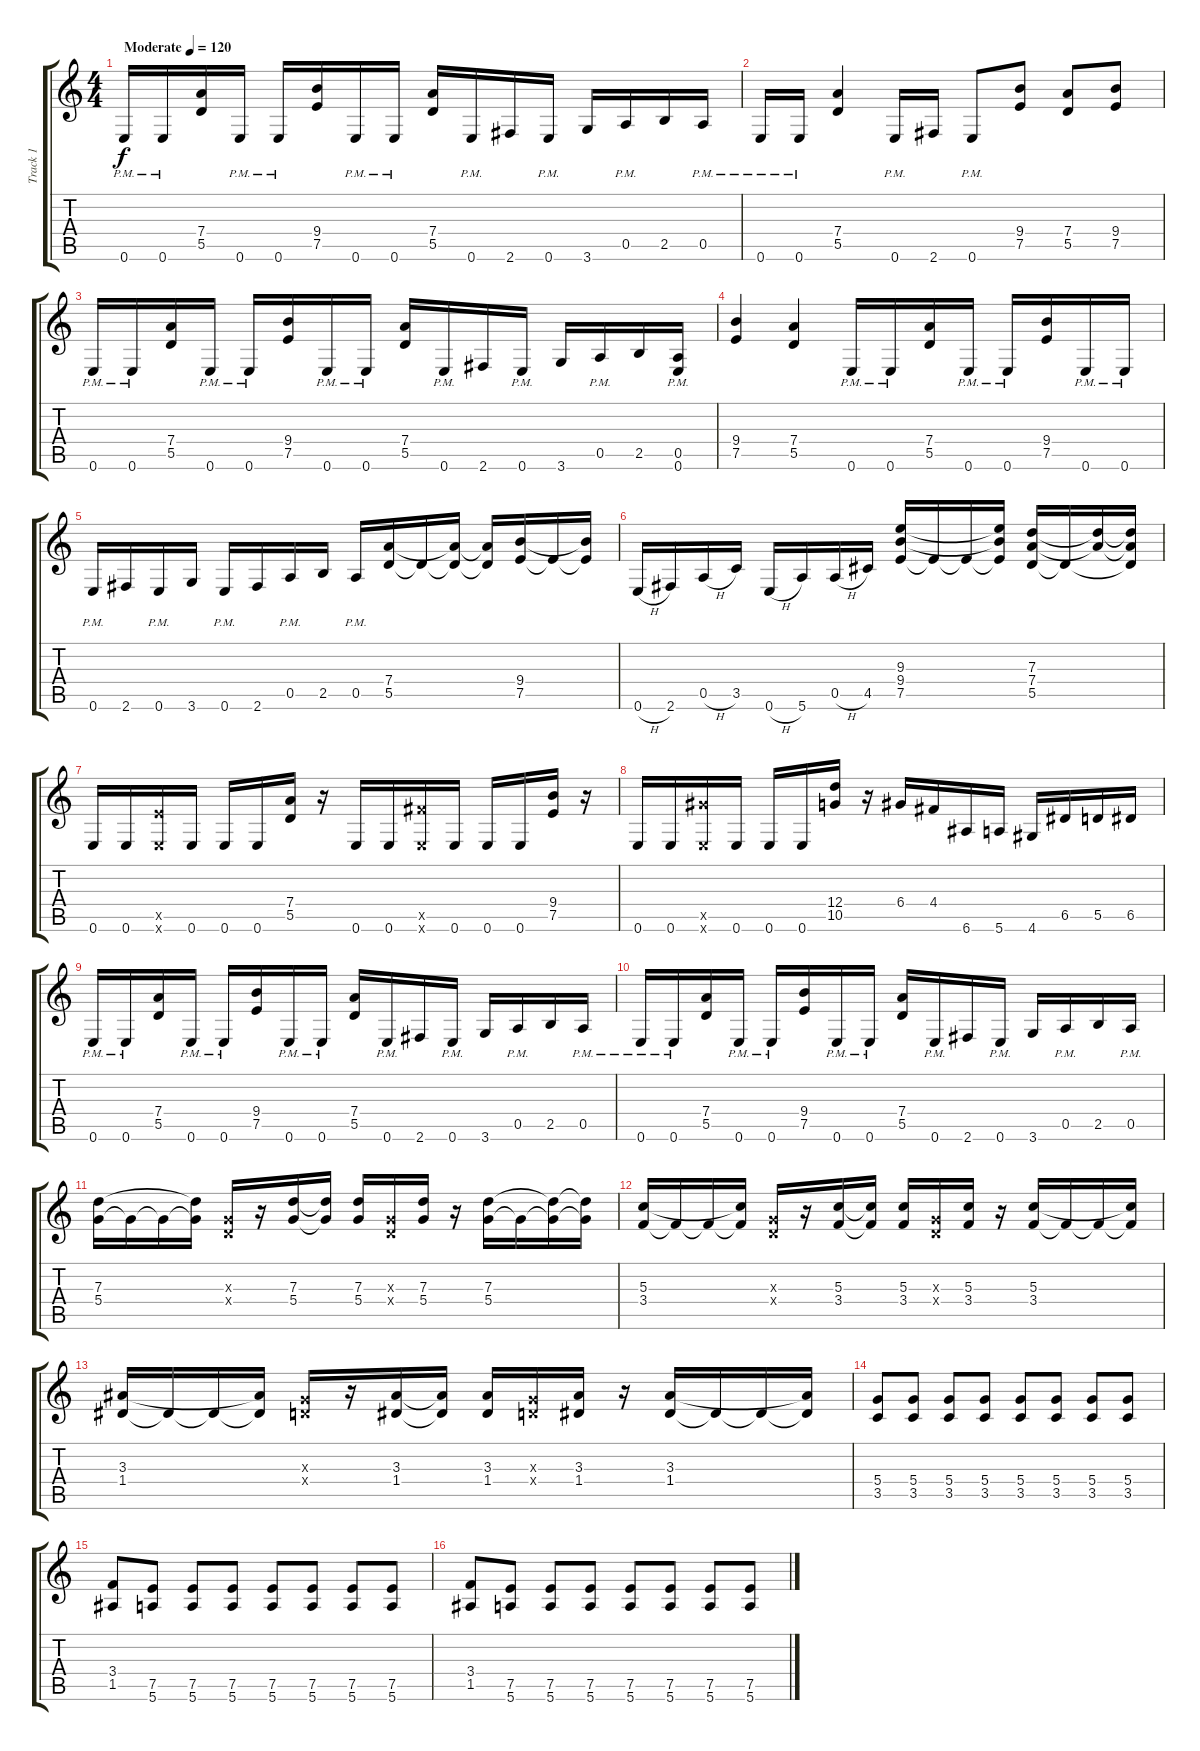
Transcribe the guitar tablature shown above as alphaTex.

\track ("Track 1" "Track 1") {instrument distortionguitar}
\staff {score tabs}
\tuning (E4 B3 G3 D3 A2 E2) {hide}
\ts (4 4)
\tempo (120 "Moderate")
\clef g2
\ks c
0.6{pm}.16{dy f instrument distortionguitar} 0.6{pm}.16 (7.4 5.5).16 0.6{pm}.16 0.6{pm}.16 (9.4 7.5).16 0.6{pm}.16 0.6{pm}.16 (7.4 5.5).16 0.6{pm}.16 2.6.16 0.6{pm}.16 3.6.16 0.5{pm}.16 2.5.16 0.5{pm}.16 |
0.6{pm}.16 0.6{pm}.16 (7.4 5.5).4 0.6{pm}.16 2.6.16 0.6{pm}.8 (9.4 7.5).8 (7.4 5.5).8 (9.4 7.5).8 |
0.6{pm}.16 0.6{pm}.16 (7.4 5.5).16 0.6{pm}.16 0.6{pm}.16 (9.4 7.5).16 0.6{pm}.16 0.6{pm}.16 (7.4 5.5).16 0.6{pm}.16 2.6.16 0.6{pm}.16 3.6.16 0.5{pm}.16 2.5.16 (0.5{pm} 0.6).16 |
(9.4 7.5).4 (7.4 5.5).4 0.6{pm}.16 0.6{pm}.16 (7.4 5.5).16 0.6{pm}.16 0.6{pm}.16 (9.4 7.5).16 0.6{pm}.16 0.6{pm}.16 |
0.6{pm}.16 2.6.16 0.6{pm}.16 3.6.16 0.6{pm}.16 2.6.16 0.5{pm}.16 2.5.16 0.5{pm}.16 (7.4 5.5).16 5.5{t}.16 (7.4{t} 5.5{t}).16 (7.4{t} 5.5{t}).16 (9.4 7.5).16 7.5{t}.16 (9.4{t} 7.5{t}).16 |
0.6{h}.16 2.6.16 0.5{h}.16 3.5.16 0.6{h}.16 5.6.16 0.5{h}.16 4.5.16 (9.3 9.4 7.5).16 7.5{t}.16 7.5{t}.16 (9.3{t} 9.4{t} 7.5{t}).16 (7.3 7.4 5.5).16 5.5{t}.16 (7.3{t} 7.4{t}).16 (7.3{t} 7.4{t} 5.5{t}).16 |
0.6.16 0.6.16 (7.5{x} 0.6{x}).16 0.6.16 0.6.16 0.6.16 (7.4 5.5).16 r.16 0.6.16 0.6.16 (9.5{x} 0.6{x}).16 0.6.16 0.6.16 0.6.16 (9.4 7.5).16 r.16 |
0.6.16 0.6.16 (11.5{x} 0.6{x}).16 0.6.16 0.6.16 0.6.16 (12.4 10.5).16 r.16 6.4.16 4.4.16 6.6.16 5.6.16 4.6.16 6.5.16 5.5.16 6.5.16 |
0.6{pm}.16 0.6{pm}.16 (7.4 5.5).16 0.6{pm}.16 0.6{pm}.16 (9.4 7.5).16 0.6{pm}.16 0.6{pm}.16 (7.4 5.5).16 0.6{pm}.16 2.6.16 0.6{pm}.16 3.6.16 0.5{pm}.16 2.5.16 0.5{pm}.16 |
0.6{pm}.16 0.6{pm}.16 (7.4 5.5).16 0.6{pm}.16 0.6{pm}.16 (9.4 7.5).16 0.6{pm}.16 0.6{pm}.16 (7.4 5.5).16 0.6{pm}.16 2.6.16 0.6{pm}.16 3.6.16 0.5{pm}.16 2.5.16 0.5{pm}.16 |
(7.3 5.4).16 5.4{t}.16 5.4{t}.16 (7.3{t} 5.4{t}).16 (0.3{x} 0.4{x}).16 r.16 (7.3 5.4).16 (7.3{t} 5.4{t}).16 (7.3 5.4).16 (0.3{x} 0.4{x}).16 (7.3 5.4).16 r.16 (7.3 5.4).16 5.4{t}.16 (7.3{t} 5.4{t}).16 (7.3{t} 5.4{t}).16 |
(5.3 3.4).16 3.4{t}.16 3.4{t}.16 (5.3{t} 3.4{t}).16 (0.3{x} 0.4{x}).16 r.16 (5.3 3.4).16 (5.3{t} 3.4{t}).16 (5.3 3.4).16 (0.3{x} 0.4{x}).16 (5.3 3.4).16 r.16 (5.3 3.4).16 3.4{t}.16 3.4{t}.16 (5.3{t} 3.4{t}).16 |
(3.3 1.4).16 1.4{t}.16 1.4{t}.16 (3.3{t} 1.4{t}).16 (0.3{x} 0.4{x}).16 r.16 (3.3 1.4).16 (3.3{t} 1.4{t}).16 (3.3 1.4).16 (0.3{x} 0.4{x}).16 (3.3 1.4).16 r.16 (3.3 1.4).16 1.4{t}.16 1.4{t}.16 (3.3{t} 1.4{t}).16 |
(5.4 3.5).8 (5.4 3.5).8 (5.4 3.5).8 (5.4 3.5).8 (5.4 3.5).8 (5.4 3.5).8 (5.4 3.5).8 (5.4 3.5).8 |
(3.4 1.5).8 (7.5 5.6).8 (7.5 5.6).8 (7.5 5.6).8 (7.5 5.6).8 (7.5 5.6).8 (7.5 5.6).8 (7.5 5.6).8 |
(3.4 1.5).8 (7.5 5.6).8 (7.5 5.6).8 (7.5 5.6).8 (7.5 5.6).8 (7.5 5.6).8 (7.5 5.6).8 (7.5 5.6).8
